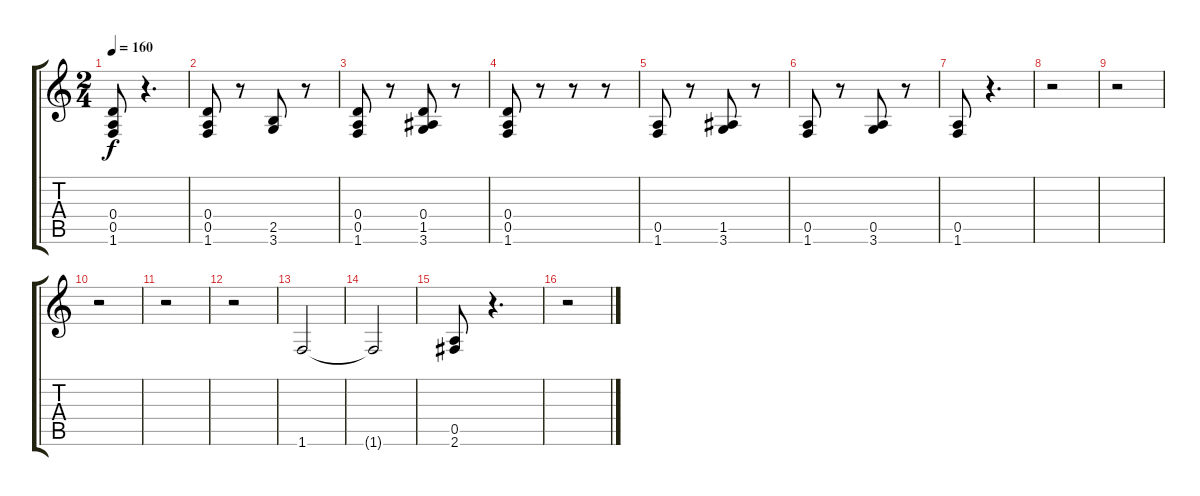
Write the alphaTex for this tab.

\track "" {instrument distortionguitar}
\staff {score tabs}
\tuning (E4 B3 G3 D3 A2 E2) {hide}
\ts (2 4)
\tempo 160
\clef g2
\ks c
(0.4 0.5 1.6).8{dy f} r.4{d} |
(0.4 0.5 1.6).8 r.8 (2.5 3.6).8 r.8 |
(0.4 0.5 1.6).8 r.8 (0.4 1.5 3.6).8 r.8 |
(0.4 0.5 1.6).8 r.8 r.8 r.8 |
(0.5 1.6).8 r.8 (1.5 3.6).8 r.8 |
(0.5 1.6).8 r.8 (0.5 3.6).8 r.8 |
(0.5 1.6).8 r.4{d} |
r.2 |
r.2 |
r.2 |
r.2 |
r.2 |
1.6.2 |
1.6{t}.2 |
(0.5 2.6).8 r.4{d} |
r.2
